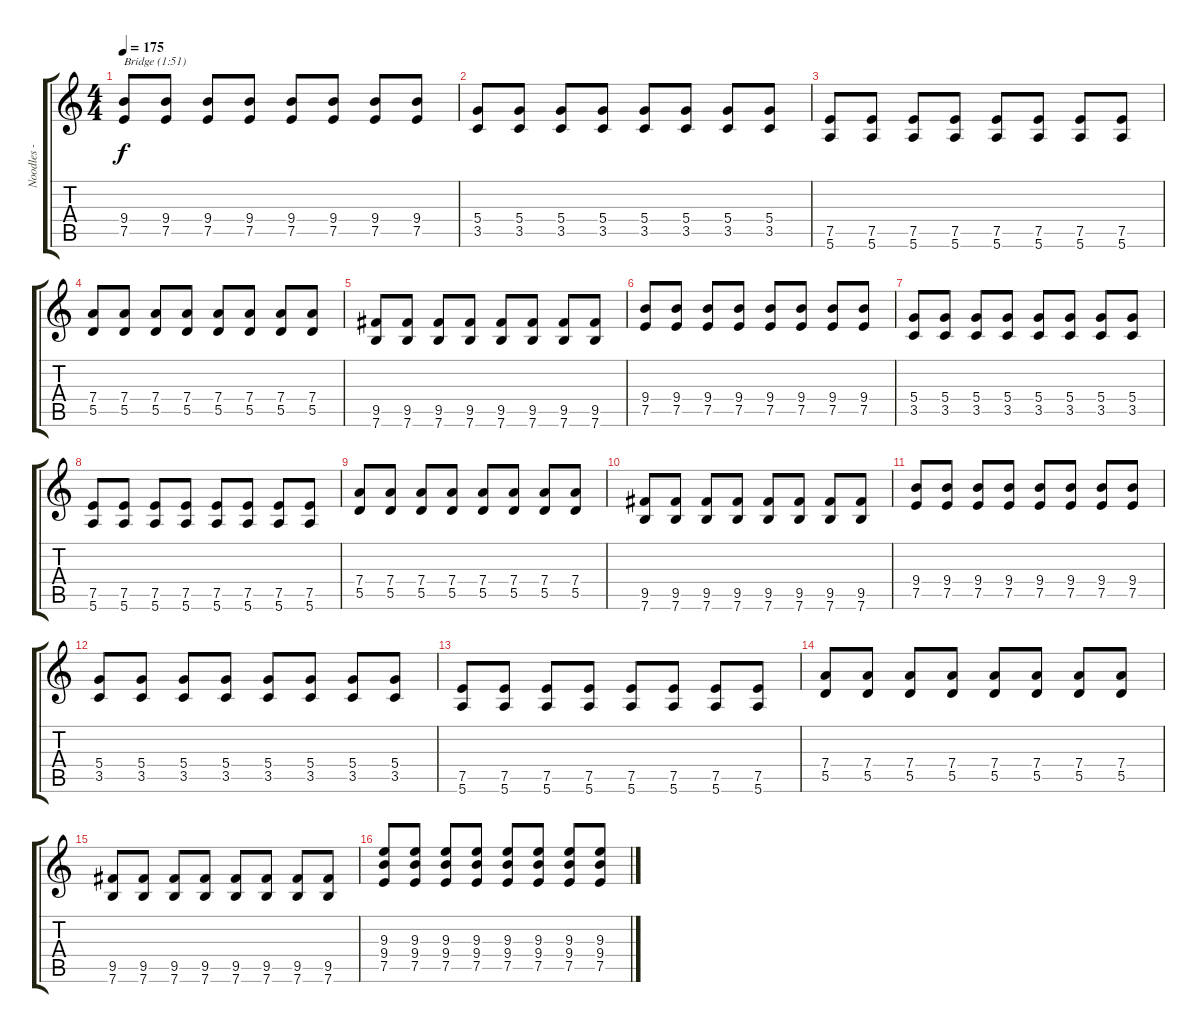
\track ("Noodles - Guitar" "Noodles - ") {instrument distortionguitar}
\staff {score tabs}
\tuning (E4 B3 G3 D3 A2 E2) {hide}
\ts (4 4)
\tempo 175
\clef g2
\ks c
(9.4 7.5).8{txt "Bridge (1:51)" dy f} (9.4 7.5).8 (9.4 7.5).8 (9.4 7.5).8 (9.4 7.5).8 (9.4 7.5).8 (9.4 7.5).8 (9.4 7.5).8 |
(5.4 3.5).8 (5.4 3.5).8 (5.4 3.5).8 (5.4 3.5).8 (5.4 3.5).8 (5.4 3.5).8 (5.4 3.5).8 (5.4 3.5).8 |
(7.5 5.6).8 (7.5 5.6).8 (7.5 5.6).8 (7.5 5.6).8 (7.5 5.6).8 (7.5 5.6).8 (7.5 5.6).8 (7.5 5.6).8 |
(7.4 5.5).8 (7.4 5.5).8 (7.4 5.5).8 (7.4 5.5).8 (7.4 5.5).8 (7.4 5.5).8 (7.4 5.5).8 (7.4 5.5).8 |
(9.5 7.6).8 (9.5 7.6).8 (9.5 7.6).8 (9.5 7.6).8 (9.5 7.6).8 (9.5 7.6).8 (9.5 7.6).8 (9.5 7.6).8 |
(9.4 7.5).8 (9.4 7.5).8 (9.4 7.5).8 (9.4 7.5).8 (9.4 7.5).8 (9.4 7.5).8 (9.4 7.5).8 (9.4 7.5).8 |
(5.4 3.5).8 (5.4 3.5).8 (5.4 3.5).8 (5.4 3.5).8 (5.4 3.5).8 (5.4 3.5).8 (5.4 3.5).8 (5.4 3.5).8 |
(7.5 5.6).8 (7.5 5.6).8 (7.5 5.6).8 (7.5 5.6).8 (7.5 5.6).8 (7.5 5.6).8 (7.5 5.6).8 (7.5 5.6).8 |
(7.4 5.5).8 (7.4 5.5).8 (7.4 5.5).8 (7.4 5.5).8 (7.4 5.5).8 (7.4 5.5).8 (7.4 5.5).8 (7.4 5.5).8 |
(9.5 7.6).8 (9.5 7.6).8 (9.5 7.6).8 (9.5 7.6).8 (9.5 7.6).8 (9.5 7.6).8 (9.5 7.6).8 (9.5 7.6).8 |
(9.4 7.5).8 (9.4 7.5).8 (9.4 7.5).8 (9.4 7.5).8 (9.4 7.5).8 (9.4 7.5).8 (9.4 7.5).8 (9.4 7.5).8 |
(5.4 3.5).8 (5.4 3.5).8 (5.4 3.5).8 (5.4 3.5).8 (5.4 3.5).8 (5.4 3.5).8 (5.4 3.5).8 (5.4 3.5).8 |
(7.5 5.6).8 (7.5 5.6).8 (7.5 5.6).8 (7.5 5.6).8 (7.5 5.6).8 (7.5 5.6).8 (7.5 5.6).8 (7.5 5.6).8 |
(7.4 5.5).8 (7.4 5.5).8 (7.4 5.5).8 (7.4 5.5).8 (7.4 5.5).8 (7.4 5.5).8 (7.4 5.5).8 (7.4 5.5).8 |
(9.5 7.6).8 (9.5 7.6).8 (9.5 7.6).8 (9.5 7.6).8 (9.5 7.6).8 (9.5 7.6).8 (9.5 7.6).8 (9.5 7.6).8 |
(9.3 9.4 7.5).8 (9.3 9.4 7.5).8 (9.3 9.4 7.5).8 (9.3 9.4 7.5).8 (9.3 9.4 7.5).8 (9.3 9.4 7.5).8 (9.3 9.4 7.5).8 (9.3 9.4 7.5).8
